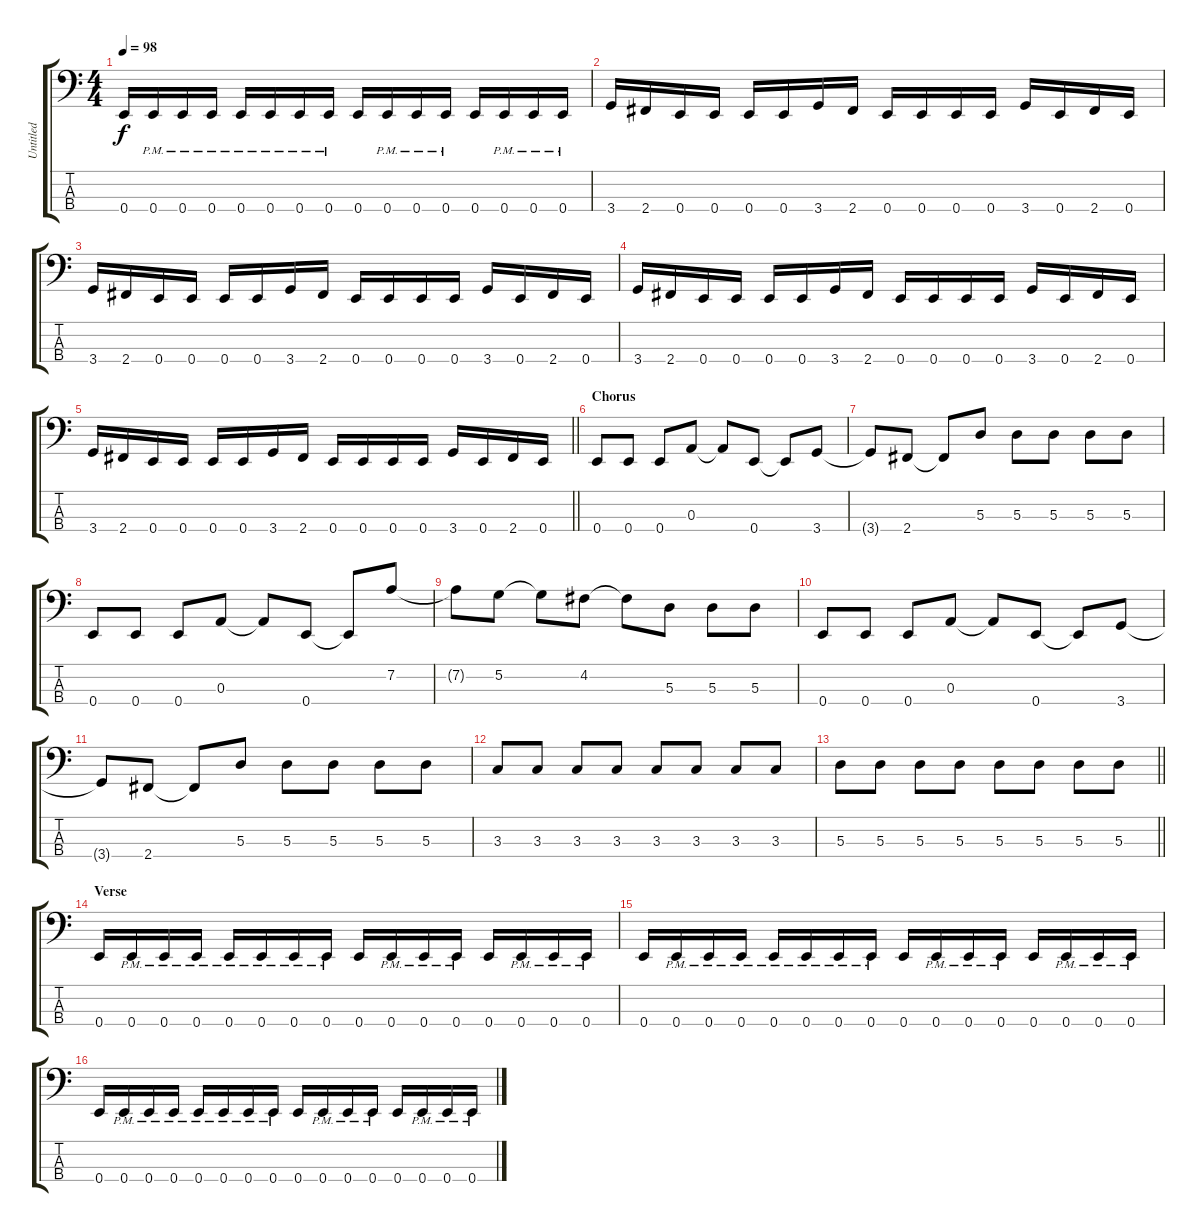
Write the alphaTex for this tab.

\track ("Untitled" "Untitled") {instrument electricbassfinger}
\staff {score tabs}
\tuning (G2 D2 A1 E1) {hide}
\ts (4 4)
\tempo 98
\clef f4
\ks c
0.4.16{dy f} 0.4{pm}.16 0.4{pm}.16 0.4{pm}.16 0.4{pm}.16 0.4{pm}.16 0.4{pm}.16 0.4{pm}.16 0.4.16 0.4{pm}.16 0.4{pm}.16 0.4{pm}.16 0.4.16 0.4{pm}.16 0.4{pm}.16 0.4{pm}.16 |
3.4.16 2.4.16 0.4.16 0.4.16 0.4.16 0.4.16 3.4.16 2.4.16 0.4.16 0.4.16 0.4.16 0.4.16 3.4.16 0.4.16 2.4.16 0.4.16 |
3.4.16 2.4.16 0.4.16 0.4.16 0.4.16 0.4.16 3.4.16 2.4.16 0.4.16 0.4.16 0.4.16 0.4.16 3.4.16 0.4.16 2.4.16 0.4.16 |
3.4.16 2.4.16 0.4.16 0.4.16 0.4.16 0.4.16 3.4.16 2.4.16 0.4.16 0.4.16 0.4.16 0.4.16 3.4.16 0.4.16 2.4.16 0.4.16 |
\barLineRight lightlight
3.4.16 2.4.16 0.4.16 0.4.16 0.4.16 0.4.16 3.4.16 2.4.16 0.4.16 0.4.16 0.4.16 0.4.16 3.4.16 0.4.16 2.4.16 0.4.16 |
\section ("" "Chorus")
0.4.8 0.4.8 0.4.8 0.3.8 0.3{t}.8 0.4.8 0.4{t}.8 3.4.8 |
3.4{t}.8 2.4.8 2.4{t}.8 5.3.8 5.3.8 5.3.8 5.3.8 5.3.8 |
0.4.8 0.4.8 0.4.8 0.3.8 0.3{t}.8 0.4.8 0.4{t}.8 7.2.8 |
7.2{t}.8 5.2.8 5.2{t}.8 4.2.8 4.2{t}.8 5.3.8 5.3.8 5.3.8 |
0.4.8 0.4.8 0.4.8 0.3.8 0.3{t}.8 0.4.8 0.4{t}.8 3.4.8 |
3.4{t}.8 2.4.8 2.4{t}.8 5.3.8 5.3.8 5.3.8 5.3.8 5.3.8 |
3.3.8 3.3.8 3.3.8 3.3.8 3.3.8 3.3.8 3.3.8 3.3.8 |
\barLineRight lightlight
5.3.8 5.3.8 5.3.8 5.3.8 5.3.8 5.3.8 5.3.8 5.3.8 |
\section ("" "Verse")
0.4.16 0.4{pm}.16 0.4{pm}.16 0.4{pm}.16 0.4{pm}.16 0.4{pm}.16 0.4{pm}.16 0.4{pm}.16 0.4.16 0.4{pm}.16 0.4{pm}.16 0.4{pm}.16 0.4.16 0.4{pm}.16 0.4{pm}.16 0.4{pm}.16 |
0.4.16 0.4{pm}.16 0.4{pm}.16 0.4{pm}.16 0.4{pm}.16 0.4{pm}.16 0.4{pm}.16 0.4{pm}.16 0.4.16 0.4{pm}.16 0.4{pm}.16 0.4{pm}.16 0.4.16 0.4{pm}.16 0.4{pm}.16 0.4{pm}.16 |
0.4.16 0.4{pm}.16 0.4{pm}.16 0.4{pm}.16 0.4{pm}.16 0.4{pm}.16 0.4{pm}.16 0.4{pm}.16 0.4.16 0.4{pm}.16 0.4{pm}.16 0.4{pm}.16 0.4.16 0.4{pm}.16 0.4{pm}.16 0.4{pm}.16
